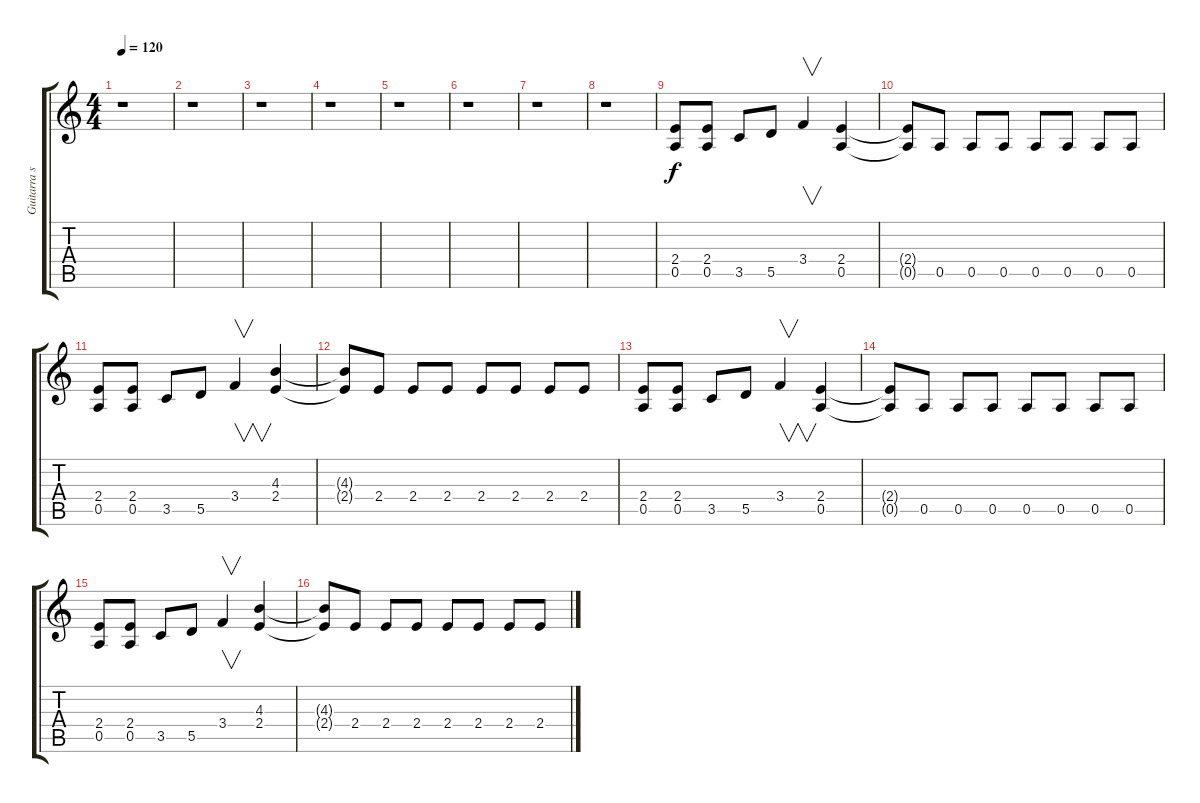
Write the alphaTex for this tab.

\track ("Guitarra solo" "Guitarra s") {instrument distortionguitar}
\staff {score tabs}
\tuning (E4 B3 G3 D3 A2 E2) {hide}
\ts (4 4)
\tempo 120
\clef g2
\ks c
r.1{dy f} |
r.1 |
r.1 |
r.1 |
r.1 |
r.1 |
r.1 |
r.1 |
(2.4 0.5).8 (2.4 0.5).8 3.5.8 5.5.8 3.4.4{v} (2.4 0.5).4 |
(2.4{t} 0.5{t}).8 0.5.8 0.5.8 0.5.8 0.5.8 0.5.8 0.5.8 0.5.8 |
(2.4 0.5).8 (2.4 0.5).8 3.5.8 5.5.8 3.4.4{v} (4.3 2.4).4 |
(4.3{t} 2.4{t}).8 2.4.8 2.4.8 2.4.8 2.4.8 2.4.8 2.4.8 2.4.8 |
(2.4 0.5).8 (2.4 0.5).8 3.5.8 5.5.8 3.4.4{v} (2.4 0.5).4 |
(2.4{t} 0.5{t}).8 0.5.8 0.5.8 0.5.8 0.5.8 0.5.8 0.5.8 0.5.8 |
(2.4 0.5).8 (2.4 0.5).8 3.5.8 5.5.8 3.4.4{v} (4.3 2.4).4 |
(4.3{t} 2.4{t}).8 2.4.8 2.4.8 2.4.8 2.4.8 2.4.8 2.4.8 2.4.8
